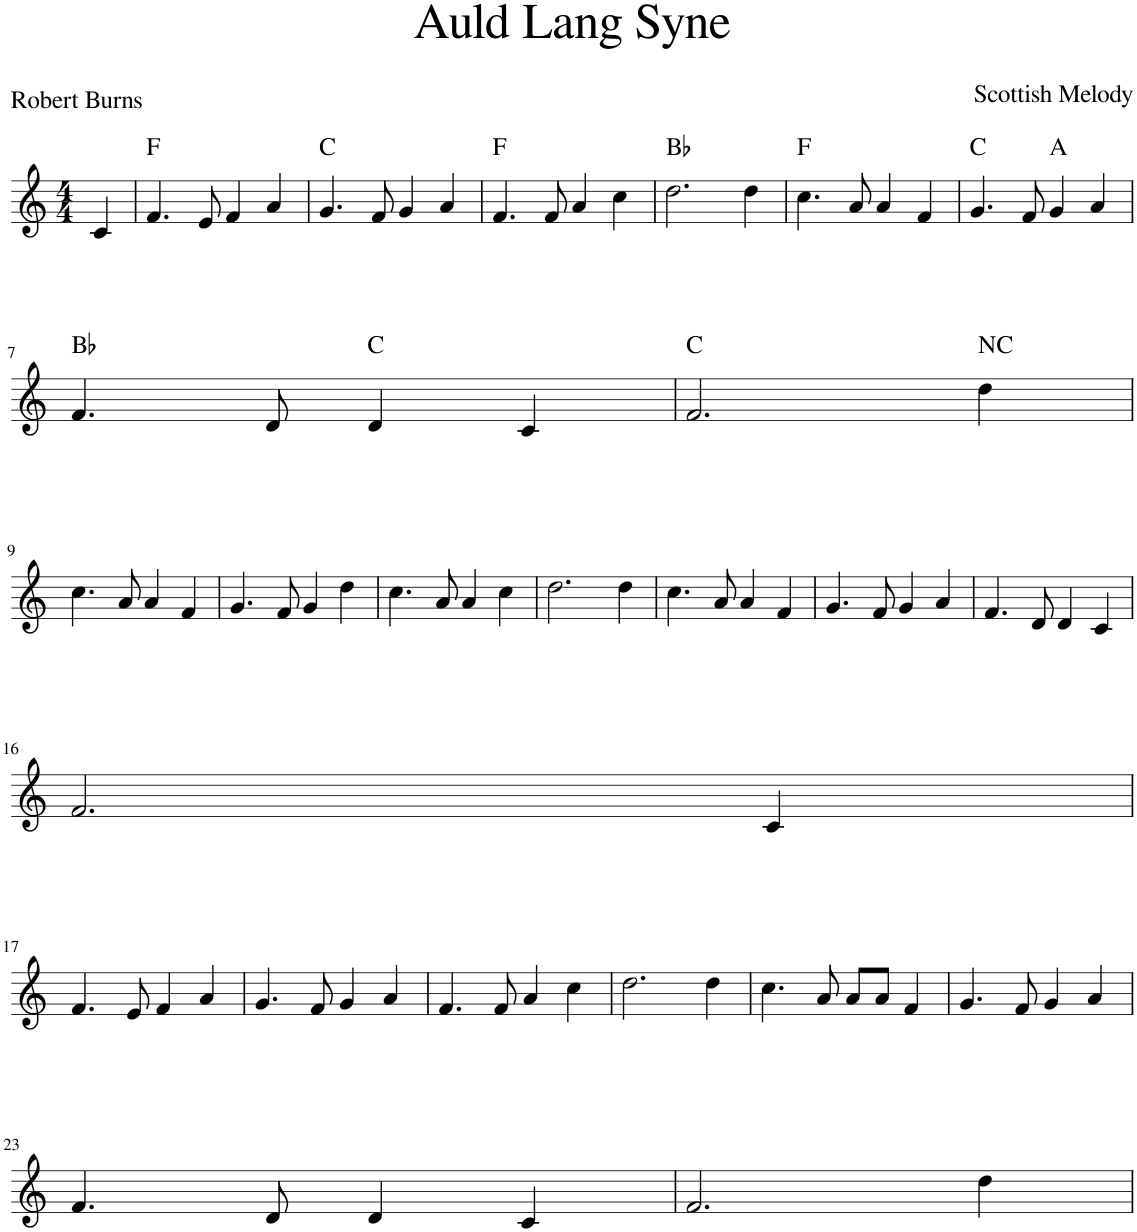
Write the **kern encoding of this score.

**kern	**harte
*part1	*part1
*staff1	*
*I"Piano	*
*I'Pno.	*
*clefG2	*
*k[]	*
*M4/4	*
=	=
4c/	.
=1	=1
4.f/	F:maj
8e/	.
4f/	.
4a/	.
=2	=2
4.g/	C:maj
8f/	.
4g/	.
4a/	.
=3	=3
4.f/	F:maj
8f/	.
4a/	.
4cc\	.
=4	=4
2.dd\	Bb:maj
4dd\	.
=5	=5
4.cc\	F:maj
8a/	.
4a/	.
4f/	.
=6	=6
4.g/	C:maj
8f/	.
4g/	A:maj
4a/	.
!!LO:LB:g=z
=7	=7
4.f/	Bb:maj
8d/	.
4d/	C:maj
4c/	.
=8	=8
2.f/	C:maj
!	!LO:H:kt=NC
4dd\	N
!!LO:LB:g=z
=9	=9
4.cc\	.
8a/	.
4a/	.
4f/	.
=10	=10
4.g/	.
8f/	.
4g/	.
4dd\	.
=11	=11
4.cc\	.
8a/	.
4a/	.
4cc\	.
=12	=12
2.dd\	.
4dd\	.
=13	=13
4.cc\	.
8a/	.
4a/	.
4f/	.
=14	=14
4.g/	.
8f/	.
4g/	.
4a/	.
=15	=15
4.f/	.
8d/	.
4d/	.
4c/	.
!!LO:LB:g=z
=16	=16
2.f/	.
4c/	.
!!LO:LB:g=z
=17	=17
4.f/	.
8e/	.
4f/	.
4a/	.
=18	=18
4.g/	.
8f/	.
4g/	.
4a/	.
=19	=19
4.f/	.
8f/	.
4a/	.
4cc\	.
=20	=20
2.dd\	.
4dd\	.
=21	=21
4.cc\	.
8a/	.
8a/L	.
8a/J	.
4f/	.
=22	=22
4.g/	.
8f/	.
4g/	.
4a/	.
!!LO:LB:g=z
=23	=23
4.f/	.
8d/	.
4d/	.
4c/	.
=24	=24
2.f/	.
4dd\	.
=	=
*-	*-
